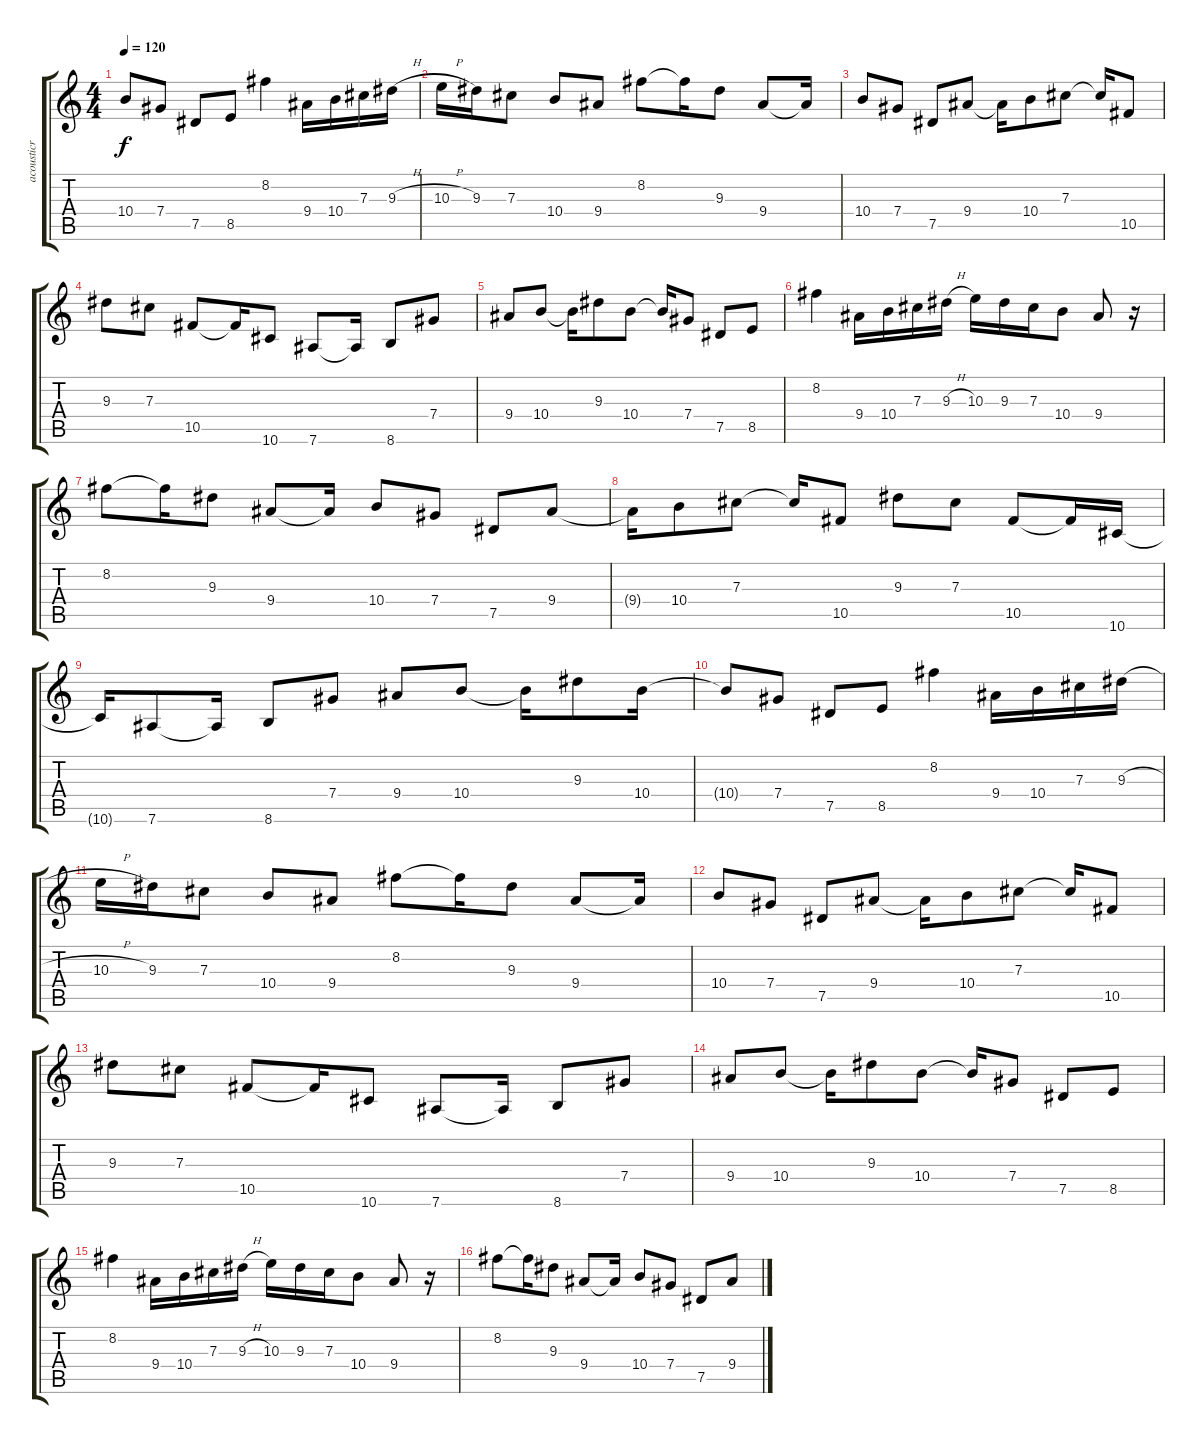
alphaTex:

\track ("acousticr rythm" "acousticr ") {instrument acousticguitarsteel}
\staff {score tabs}
\tuning (Eb4 Bb3 Gb3 Db3 Ab2 Eb2) {hide}
\ts (4 4)
\tempo 120
\clef g2
\ks c
10.4{t}.8{dy f} 7.4.8 7.5.8 8.5.8 8.2.4 9.4.16 10.4.16 7.3.16 9.3{h}.16 |
10.3{h}.16 9.3.16 7.3.8 10.4.8 9.4.8 8.2.8 8.2{t}.16 9.3.8 9.4.8 9.4{t}.16 |
10.4.8 7.4.8 7.5.8 9.4.8 9.4{t}.16 10.4.8 7.3.8 7.3{t}.16 10.5.8 |
9.3.8 7.3.8 10.5.8 10.5{t}.16 10.6.8 7.6.8 7.6{t}.16 8.6.8 7.4.8 |
9.4.8 10.4.8 10.4{t}.16 9.3.8 10.4.8 10.4{t}.16 7.4.8 7.5.8 8.5.8 |
8.2.4 9.4.16 10.4.16 7.3.16 9.3{h}.16 10.3.16 9.3.16 7.3.16 10.4.8 9.4.8 r.16 |
8.2.8 8.2{t}.16 9.3.8 9.4.8 9.4{t}.16 10.4.8 7.4.8 7.5.8 9.4.8 |
9.4{t}.16 10.4.8 7.3.8 7.3{t}.16 10.5.8 9.3.8 7.3.8 10.5.8 10.5{t}.16 10.6.16 |
10.6{t}.16 7.6.8 7.6{t}.16 8.6.8 7.4.8 9.4.8 10.4.8 10.4{t}.16 9.3.8 10.4.16 |
10.4{t}.8 7.4.8 7.5.8 8.5.8 8.2.4 9.4.16 10.4.16 7.3.16 9.3{h}.16 |
10.3{h}.16 9.3.16 7.3.8 10.4.8 9.4.8 8.2.8 8.2{t}.16 9.3.8 9.4.8 9.4{t}.16 |
10.4.8 7.4.8 7.5.8 9.4.8 9.4{t}.16 10.4.8 7.3.8 7.3{t}.16 10.5.8 |
9.3.8 7.3.8 10.5.8 10.5{t}.16 10.6.8 7.6.8 7.6{t}.16 8.6.8 7.4.8 |
9.4.8 10.4.8 10.4{t}.16 9.3.8 10.4.8 10.4{t}.16 7.4.8 7.5.8 8.5.8 |
8.2.4 9.4.16 10.4.16 7.3.16 9.3{h}.16 10.3.16 9.3.16 7.3.16 10.4.8 9.4.8 r.16 |
8.2.8 8.2{t}.16 9.3.8 9.4.8 9.4{t}.16 10.4.8 7.4.8 7.5.8 9.4.8
